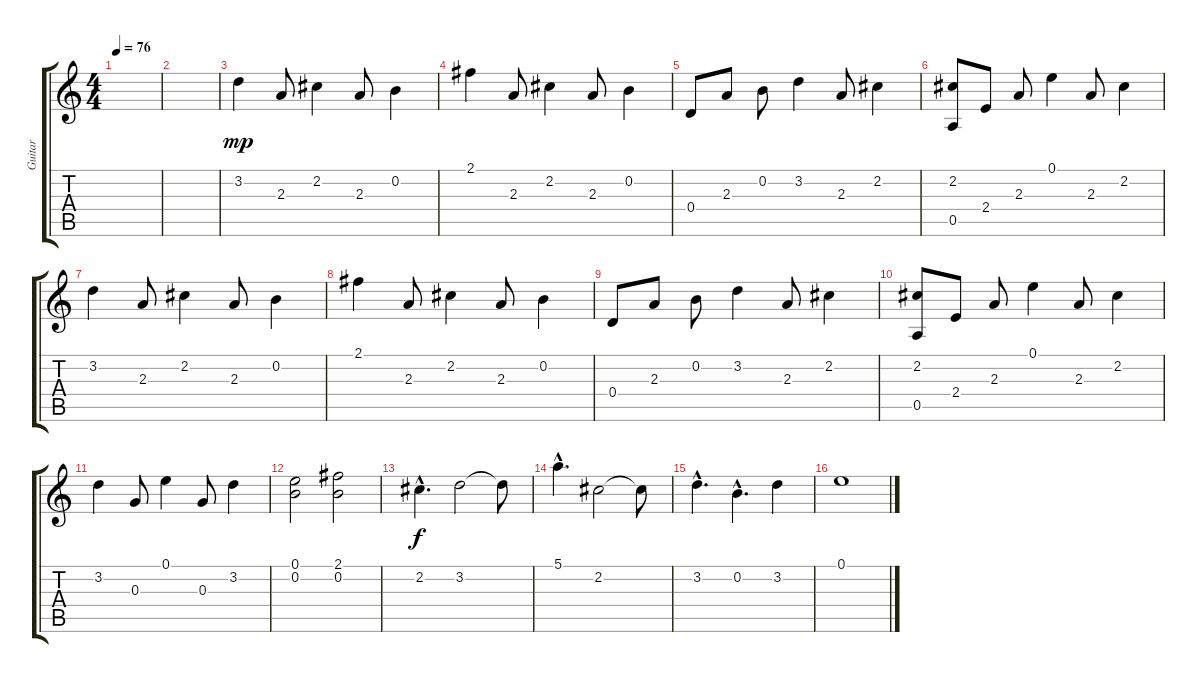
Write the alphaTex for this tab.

\track ("Guitar" "Guitar") {instrument distortionguitar}
\staff {score tabs}
\tuning (E4 B3 G3 D3 A2 E2) {hide}
\ts (4 4)
\tempo 76
\clef g2
\ks c
|
|
3.2.4{dy mp} 2.3.8 2.2.4 2.3.8 0.2.4 |
2.1.4 2.3.8 2.2.4 2.3.8 0.2.4 |
0.4.8 2.3.8 0.2.8 3.2.4 2.3.8 2.2.4 |
(2.2 0.5).8 2.4.8 2.3.8 0.1.4 2.3.8 2.2.4 |
3.2.4 2.3.8 2.2.4 2.3.8 0.2.4 |
2.1.4 2.3.8 2.2.4 2.3.8 0.2.4 |
0.4.8 2.3.8 0.2.8 3.2.4 2.3.8 2.2.4 |
(2.2 0.5).8 2.4.8 2.3.8 0.1.4 2.3.8 2.2.4 |
3.2.4 0.3.8 0.1.4 0.3.8 3.2.4 |
(0.1 0.2).2 (2.1 0.2).2 |
2.2{hac}.4{d dy f} 3.2.2 3.2{t}.8 |
5.1{hac}.4{d} 2.2.2 2.2{t}.8 |
3.2{hac}.4{d} 0.2{hac}.4{d} 3.2.4 |
0.1.1
